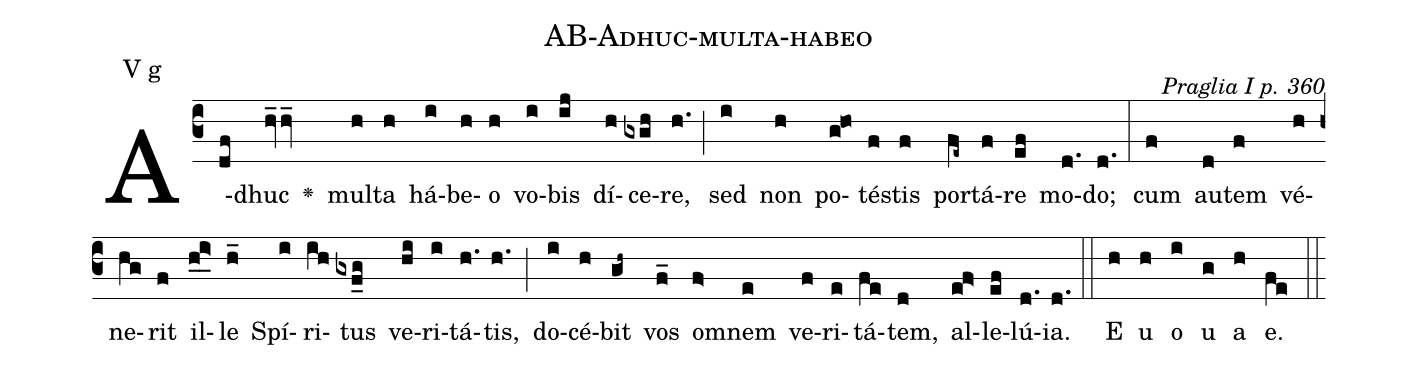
name: AB-Adhuc-multa-habeo;
commentary: Praglia I p. 360;
annotation: V g;
%%
(c3) A(df)dhuc(hv_hv_) <v>\greheightstar</v>() mul(h)ta(h) há(i)be(h)o(h) vo(i)bis(ij) dí(h)ce(gxgh)re,(h.) (;) sed(i) non(h) po(g!ho)té(f)stis(f) por(fe~)tá(f)re(ef) mo(d.)do;(d.) (:) cum(f) au(d)tem(f) vé(h)ne(hg)rit(f) il(h_0i>_0)le(h_) Spí(i)ri(ih)tus(gxf_g) ve(hi)ri(i)tá(h.)tis,(h.) (;) do(i)cé(h)bit(gh~) vos(f_) om(f>)nem(e) ve(f)ri(e)tá(fe)tem,(d) al(ef>)le(ef)lú(d.)ia.(d.) (::)
E(h) u(h) o(i) u(g) a(h) e.(fe) (::)
